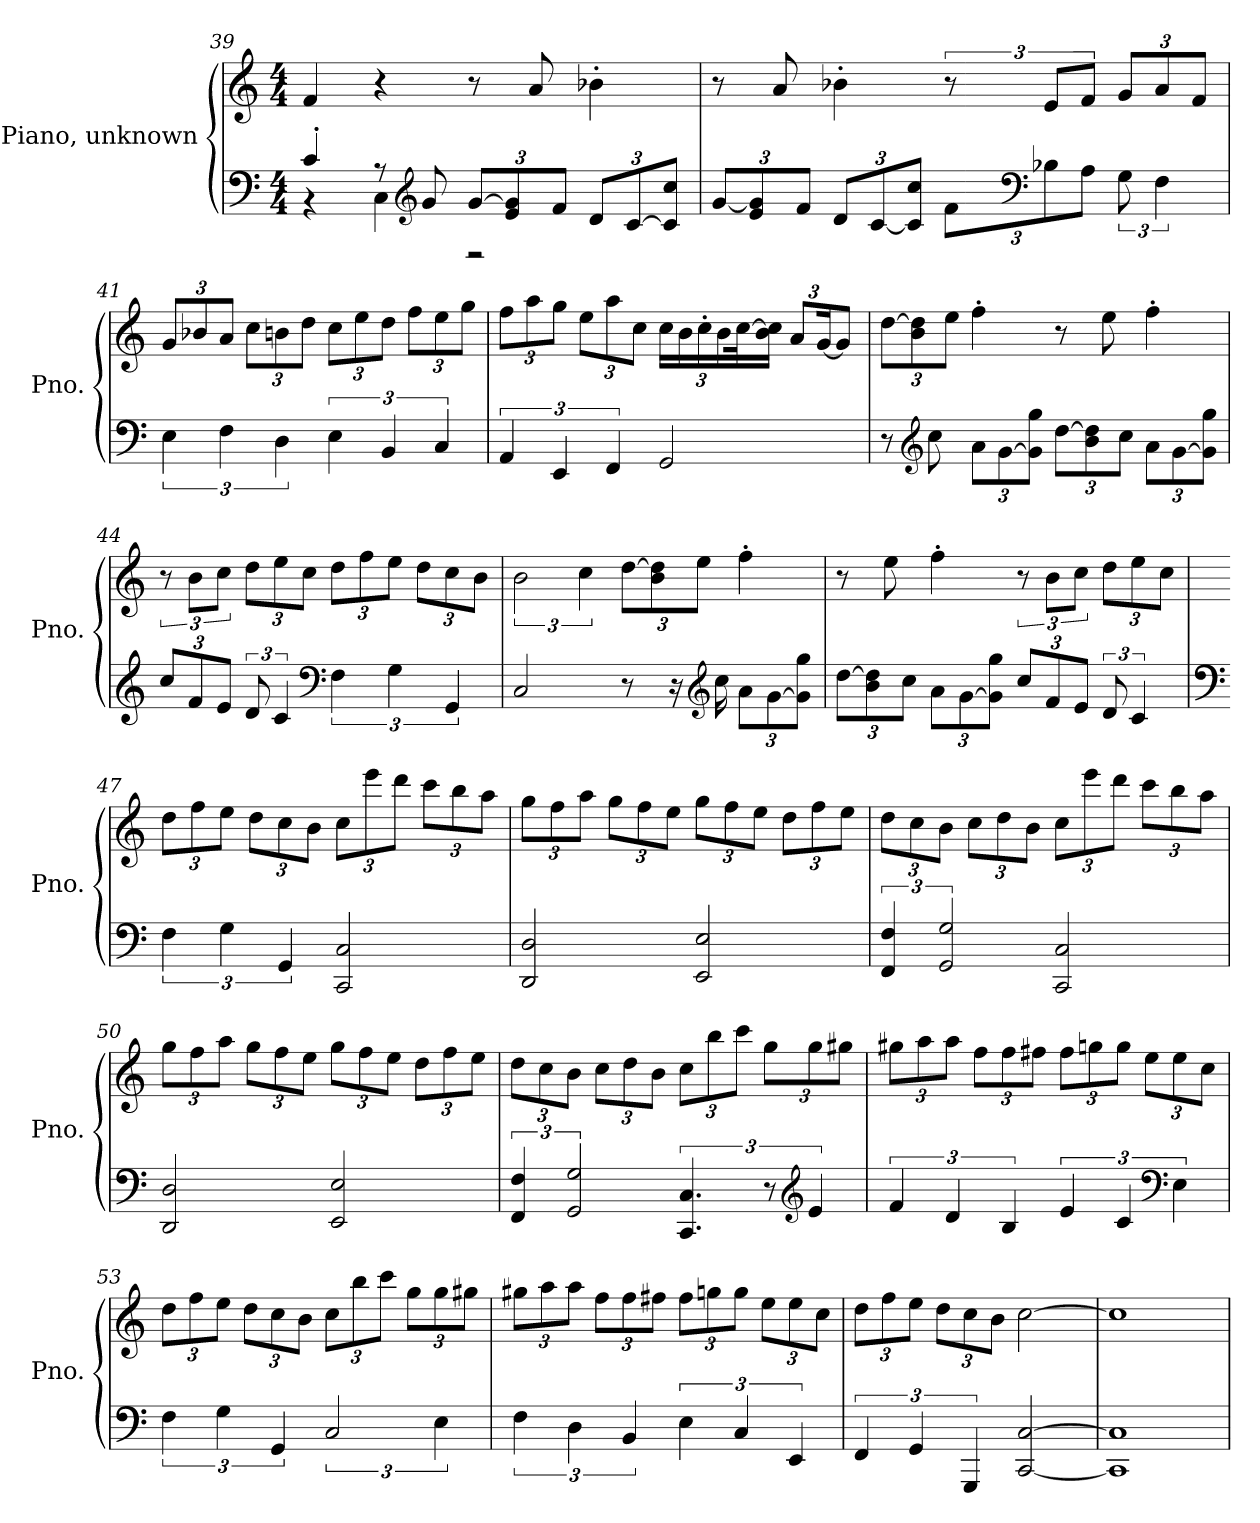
**kern	**kern
*part1	*part1
*staff2	*staff1
*I"Piano, unknown	*
*I'Pno.	*
!!LO:LB:g=z
*clefF4	*clefG2
*k[]	*k[]
*M4/4	*M4/4
=39	=39
*^	*
4c'/	4r	4f/
8r	4C\	4r
*clefG2	*	*
8g/	.	.
*Xbrackettup	*	*
[12g/L	2r	8r
12e/ 12g/]	.	.
.	.	8a/
12f/J	.	.
12d/L	.	4b-X'\
[12c/	.	.
12c/] 12cc/J	.	.
*v	*v	*
=40	=40
[12g/L	8r
12e/ 12g/]	.
.	8a/
12f/J	.
12d/L	4b-X'\
[12c/	.
12c/] 12cc/J	.
12f\L	12r
*clefF4	*
12B-X\	12e/L
12A\J	12f/J
*brackettup	*Xbrackettup
12G\	12g/L
6F\	12a/
.	12f/J
=41	=41
6E\	12g/L
.	12b-X/
6F\	12a/J
.	12cc\L
6D\	12bn\
.	12dd\J
6E\	12cc\L
.	12ee\
6BB/	12dd\J
.	12ff\L
6C/	12ee\
.	12gg\J
!!LO:LB:g=z
=42	=42
6AA/	12ff\L
.	12aa\
6EE/	12gg\J
.	12ee\L
6FF/	12aa\
.	12cc\J
2GG/	24cc\LL
.	24b\
.	24cc'\
.	24b\
.	[48cc\K
.	16b\ 16cc\]JJ
.	12a/L
.	[24g/K
.	8g/J]
=43	=43
8r	[12dd\L
.	12b\ 12dd\]
*clefG2	*
8cc\	.
.	12ee\J
*Xbrackettup	*
12a\L	4ff'\
[12g\	.
12g\] 12gg\J	.
[12dd\L	8r
12b\ 12dd\]	.
.	8ee\
12cc\J	.
12a\L	4ff'\
[12g\	.
12g\] 12gg\J	.
=44	=44
*	*brackettup
12cc/L	12r
12f/	12b\L
12e/J	12cc\J
*brackettup	*Xbrackettup
12d/	12dd\L
6c/	12ee\
.	12cc\J
*clefF4	*
6F\	12dd\L
.	12ff\
6G\	12ee\J
.	12dd\L
6GG/	12cc\
.	12b\J
!!LO:LB:g=z
=45	=45
*	*brackettup
2C/	3b\
.	6cc\
*	*Xbrackettup
8r	[12dd\L
.	12b\ 12dd\]
16r	.
.	12ee\J
*clefG2	*
16cc\	.
*Xbrackettup	*
12a\L	4ff'\
[12g\	.
12g\] 12gg\J	.
=46	=46
[12dd\L	8r
12b\ 12dd\]	.
.	8ee\
12cc\J	.
12a\L	4ff'\
[12g\	.
12g\] 12gg\J	.
*	*brackettup
12cc/L	12r
12f/	12b\L
12e/J	12cc\J
*brackettup	*Xbrackettup
12d/	12dd\L
6c/	12ee\
.	12cc\J
=47	=47
*clefF4	*
6F\	12dd\L
.	12ff\
6G\	12ee\J
.	12dd\L
6GG/	12cc\
.	12b\J
2CC/ 2C/	12cc\L
.	12eee\
.	12ddd\J
.	12ccc\L
.	12bb\
.	12aa\J
!!LO:LB:g=z
=48	=48
2DD/ 2D/	12gg\L
.	12ff\
.	12aa\J
.	12gg\L
.	12ff\
.	12ee\J
2EE/ 2E/	12gg\L
.	12ff\
.	12ee\J
.	12dd\L
.	12ff\
.	12ee\J
=49	=49
6FF/ 6F/	12dd\L
.	12cc\
3GG/ 3G/	12b\J
.	12cc\L
.	12dd\
.	12b\J
2CC/ 2C/	12cc\L
.	12eee\
.	12ddd\J
.	12ccc\L
.	12bb\
.	12aa\J
=50	=50
2DD/ 2D/	12gg\L
.	12ff\
.	12aa\J
.	12gg\L
.	12ff\
.	12ee\J
2EE/ 2E/	12gg\L
.	12ff\
.	12ee\J
.	12dd\L
.	12ff\
.	12ee\J
!!LO:LB:g=z
=51	=51
6FF/ 6F/	12dd\L
.	12cc\
3GG/ 3G/	12b\J
.	12cc\L
.	12dd\
.	12b\J
6.CC/ 6.C/	12cc\L
.	12bb\
.	12ccc\J
12r	12gg\L
*clefG2	*
6e/	12gg\
.	12gg#X\J
=52	=52
6f/	12gg#X\L
.	12aa\
6d/	12aa\J
.	12ff\L
6B/	12ff\
.	12ff#X\J
6e/	12ff#\L
.	12ggn\
6c/	12gg\J
.	12ee\L
*clefF4	*
6E\	12ee\
.	12cc\J
=53	=53
6F\	12dd\L
.	12ff\
6G\	12ee\J
.	12dd\L
6GG/	12cc\
.	12b\J
3C/	12cc\L
.	12bb\
.	12ccc\J
.	12gg\L
6E\	12gg\
.	12gg#X\J
!!LO:PB:g=z
=54	=54
6F\	12gg#X\L
.	12aa\
6D\	12aa\J
.	12ff\L
6BB/	12ff\
.	12ff#X\J
6E\	12ff#\L
.	12ggn\
6C/	12gg\J
.	12ee\L
6EE/	12ee\
.	12cc\J
=55	=55
6FF/	12dd\L
.	12ff\
6GG/	12ee\J
.	12dd\L
6GGG/	12cc\
.	12b\J
[2CC/ [2C/	[2cc\
=56	=56
1CC] 1C]	1cc]
=	=
*-	*-
